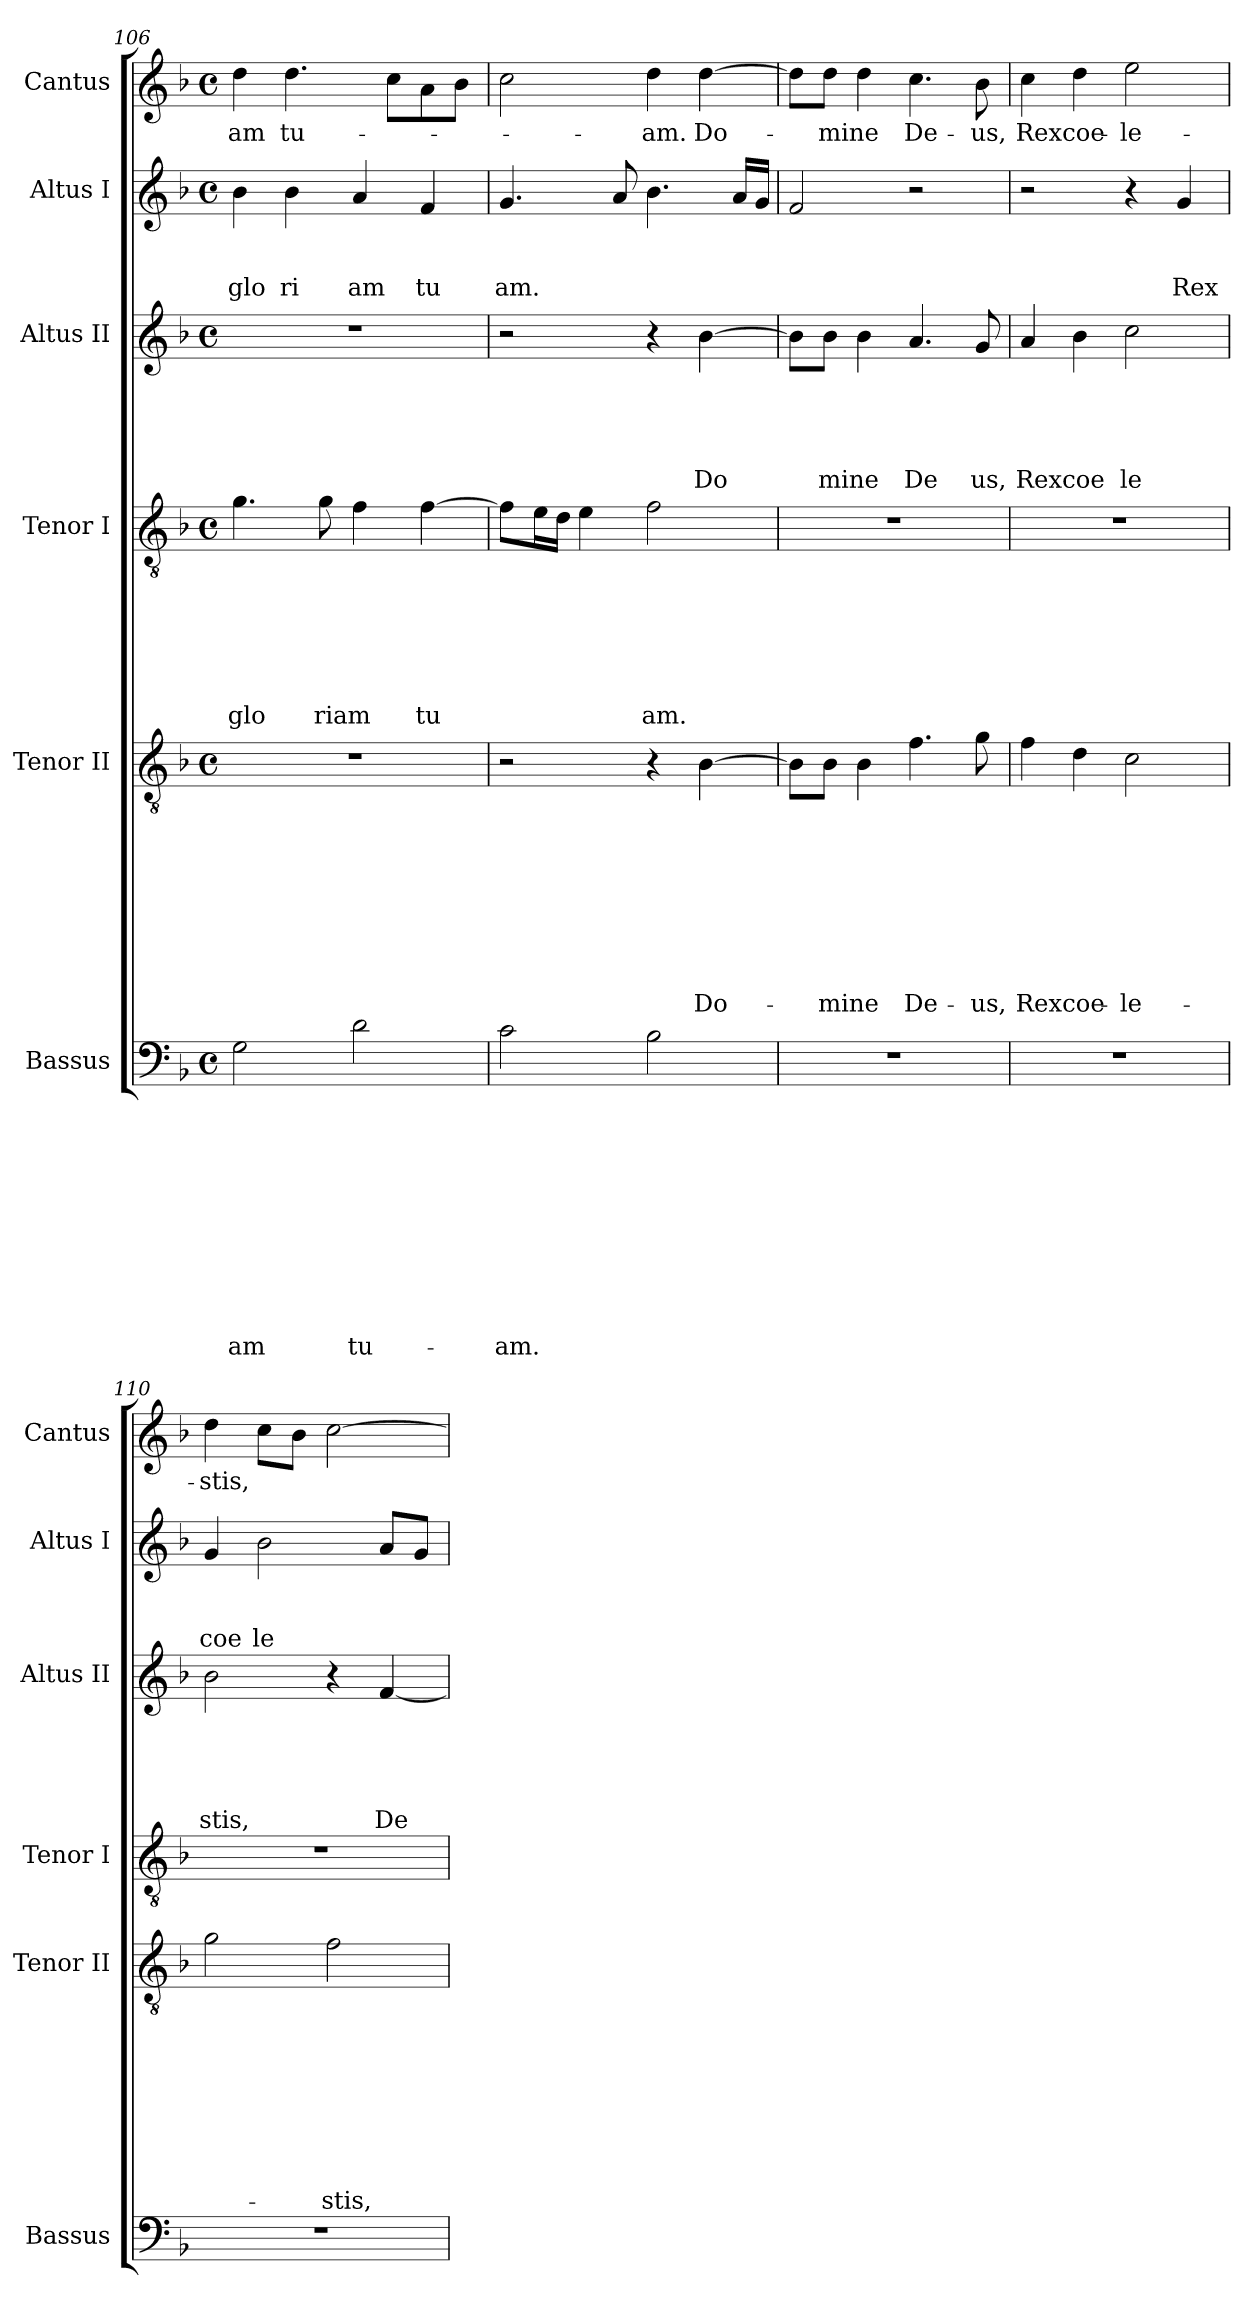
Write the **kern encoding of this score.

**kern	**text	**text	**text	**text	**text	**text	**text	**text	**text	**text	**text	**kern	**text	**text	**text	**text	**text	**text	**text	**text	**text	**kern	**text	**text	**text	**text	**text	**text	**text	**kern	**text	**text	**text	**text	**text	**kern	**text	**text	**text	**kern	**text
*part6	*part6	*part6	*part6	*part6	*part6	*part6	*part6	*part6	*part6	*part6	*part6	*part5	*part5	*part5	*part5	*part5	*part5	*part5	*part5	*part5	*part5	*part4	*part4	*part4	*part4	*part4	*part4	*part4	*part4	*part3	*part3	*part3	*part3	*part3	*part3	*part2	*part2	*part2	*part2	*part1	*part1
*staff6	*staff6	*staff6	*staff6	*staff6	*staff6	*staff6	*staff6	*staff6	*staff6	*staff6	*staff6	*staff5	*staff5	*staff5	*staff5	*staff5	*staff5	*staff5	*staff5	*staff5	*staff5	*staff4	*staff4	*staff4	*staff4	*staff4	*staff4	*staff4	*staff4	*staff3	*staff3	*staff3	*staff3	*staff3	*staff3	*staff2	*staff2	*staff2	*staff2	*staff1	*staff1
*I"Bassus	*	*	*	*	*	*	*	*	*	*	*	*I"Tenor II	*	*	*	*	*	*	*	*	*	*I"Tenor I	*	*	*	*	*	*	*	*I"Altus II	*	*	*	*	*	*I"Altus I	*	*	*	*I"Cantus	*
*I'Bassus	*	*	*	*	*	*	*	*	*	*	*	*I'Tenor II	*	*	*	*	*	*	*	*	*	*I'Tenor I	*	*	*	*	*	*	*	*I'Altus II	*	*	*	*	*	*I'Altus I	*	*	*	*I'Cantus	*
*clefF4	*	*	*	*	*	*	*	*	*	*	*	*clefGv2	*	*	*	*	*	*	*	*	*	*clefGv2	*	*	*	*	*	*	*	*clefG2	*	*	*	*	*	*clefG2	*	*	*	*clefG2	*
*k[b-]	*	*	*	*	*	*	*	*	*	*	*	*k[b-]	*	*	*	*	*	*	*	*	*	*k[b-]	*	*	*	*	*	*	*	*k[b-]	*	*	*	*	*	*k[b-]	*	*	*	*k[b-]	*
*F:	*	*	*	*	*	*	*	*	*	*	*	*F:	*	*	*	*	*	*	*	*	*	*F:	*	*	*	*	*	*	*	*F:	*	*	*	*	*	*F:	*	*	*	*F:	*
*M4/4	*	*	*	*	*	*	*	*	*	*	*	*M4/4	*	*	*	*	*	*	*	*	*	*M4/4	*	*	*	*	*	*	*	*M4/4	*	*	*	*	*	*M4/4	*	*	*	*M4/4	*
*met(c)	*	*	*	*	*	*	*	*	*	*	*	*met(c)	*	*	*	*	*	*	*	*	*	*met(c)	*	*	*	*	*	*	*	*met(c)	*	*	*	*	*	*met(c)	*	*	*	*met(c)	*
=106	=106	=106	=106	=106	=106	=106	=106	=106	=106	=106	=106	=106	=106	=106	=106	=106	=106	=106	=106	=106	=106	=106	=106	=106	=106	=106	=106	=106	=106	=106	=106	=106	=106	=106	=106	=106	=106	=106	=106	=106	=106
!	!	!	!	!	!	!	!	!	!	!	!LO:LY:b	!	!	!	!	!	!	!	!	!	!	!	!	!	!	!	!	!	!LO:LY:b	!	!	!	!	!	!	!	!	!	!LO:LY:b	!	!LO:LY:b
2G\	.	.	.	.	.	.	.	.	.	.	-am	1r	.	.	.	.	.	.	.	.	.	4.g\	.	.	.	.	.	.	glo	1r	.	.	.	.	.	4b-\	.	.	glo	4dd\	-am
!	!	!	!	!	!	!	!	!	!	!	!	!	!	!	!	!	!	!	!	!	!	!	!	!	!	!	!	!	!	!	!	!	!	!	!	!	!	!	!LO:LY:b	!	!LO:LY:b
.	.	.	.	.	.	.	.	.	.	.	.	.	.	.	.	.	.	.	.	.	.	.	.	.	.	.	.	.	.	.	.	.	.	.	.	4b-\	.	.	ri	4.dd\	tu-
!	!	!	!	!	!	!	!	!	!	!	!	!	!	!	!	!	!	!	!	!	!	!	!	!	!	!	!	!	!LO:LY:b	!	!	!	!	!	!	!	!	!	!	!	!
.	.	.	.	.	.	.	.	.	.	.	.	.	.	.	.	.	.	.	.	.	.	8g\	.	.	.	.	.	.	riam	.	.	.	.	.	.	.	.	.	.	.	.
!	!	!	!	!	!	!	!	!	!	!	!LO:LY:b	!	!	!	!	!	!	!	!	!	!	!	!	!	!	!	!	!	!	!	!	!	!	!	!	!	!	!	!LO:LY:b	!	!
2d\	.	.	.	.	.	.	.	.	.	.	tu-	.	.	.	.	.	.	.	.	.	.	4f\	.	.	.	.	.	.	.	.	.	.	.	.	.	4a/	.	.	am	.	.
.	.	.	.	.	.	.	.	.	.	.	.	.	.	.	.	.	.	.	.	.	.	.	.	.	.	.	.	.	.	.	.	.	.	.	.	.	.	.	.	8cc\L	.
!	!	!	!	!	!	!	!	!	!	!	!	!	!	!	!	!	!	!	!	!	!	!	!	!	!	!	!	!	!LO:LY:b	!	!	!	!	!	!	!	!	!	!LO:LY:b	!	!
.	.	.	.	.	.	.	.	.	.	.	.	.	.	.	.	.	.	.	.	.	.	[>4f\	.	.	.	.	.	.	tu	.	.	.	.	.	.	4f/	.	.	tu	8a\	.
.	.	.	.	.	.	.	.	.	.	.	.	.	.	.	.	.	.	.	.	.	.	.	.	.	.	.	.	.	.	.	.	.	.	.	.	.	.	.	.	8b-\J	.
=107	=107	=107	=107	=107	=107	=107	=107	=107	=107	=107	=107	=107	=107	=107	=107	=107	=107	=107	=107	=107	=107	=107	=107	=107	=107	=107	=107	=107	=107	=107	=107	=107	=107	=107	=107	=107	=107	=107	=107	=107	=107
!	!	!	!	!	!	!	!	!	!	!	!LO:LY:b	!	!	!	!	!	!	!	!	!	!	!	!	!	!	!	!	!	!	!	!	!	!	!	!	!	!	!	!LO:LY:b	!	!
2c\	.	.	.	.	.	.	.	.	.	.	-am.	2r	.	.	.	.	.	.	.	.	.	8f\L]	.	.	.	.	.	.	.	2r	.	.	.	.	.	4.g/	.	.	am.	2cc\	.
.	.	.	.	.	.	.	.	.	.	.	.	.	.	.	.	.	.	.	.	.	.	16e\L	.	.	.	.	.	.	.	.	.	.	.	.	.	.	.	.	.	.	.
.	.	.	.	.	.	.	.	.	.	.	.	.	.	.	.	.	.	.	.	.	.	16d\JJ	.	.	.	.	.	.	.	.	.	.	.	.	.	.	.	.	.	.	.
.	.	.	.	.	.	.	.	.	.	.	.	.	.	.	.	.	.	.	.	.	.	4e\	.	.	.	.	.	.	.	.	.	.	.	.	.	.	.	.	.	.	.
.	.	.	.	.	.	.	.	.	.	.	.	.	.	.	.	.	.	.	.	.	.	.	.	.	.	.	.	.	.	.	.	.	.	.	.	8a/	.	.	.	.	.
!	!	!	!	!	!	!	!	!	!	!	!	!	!	!	!	!	!	!	!	!	!	!	!	!	!	!	!	!	!LO:LY:b	!	!	!	!	!	!	!	!	!	!	!	!LO:LY:b
2B-\	.	.	.	.	.	.	.	.	.	.	.	4r	.	.	.	.	.	.	.	.	.	2f\	.	.	.	.	.	.	am.	4r	.	.	.	.	.	4.b-\	.	.	.	4dd\	-am.
!	!	!	!	!	!	!	!	!	!	!	!	!	!	!	!	!	!	!	!	!	!LO:LY:b	!	!	!	!	!	!	!	!	!	!	!	!	!	!LO:LY:b	!	!	!	!	!	!LO:LY:b
.	.	.	.	.	.	.	.	.	.	.	.	[>4B-\	.	.	.	.	.	.	.	.	Do-	.	.	.	.	.	.	.	.	[>4b-\	.	.	.	.	Do	.	.	.	.	[>4dd\	Do-
.	.	.	.	.	.	.	.	.	.	.	.	.	.	.	.	.	.	.	.	.	.	.	.	.	.	.	.	.	.	.	.	.	.	.	.	16a/LL	.	.	.	.	.
.	.	.	.	.	.	.	.	.	.	.	.	.	.	.	.	.	.	.	.	.	.	.	.	.	.	.	.	.	.	.	.	.	.	.	.	16g/JJ	.	.	.	.	.
=108	=108	=108	=108	=108	=108	=108	=108	=108	=108	=108	=108	=108	=108	=108	=108	=108	=108	=108	=108	=108	=108	=108	=108	=108	=108	=108	=108	=108	=108	=108	=108	=108	=108	=108	=108	=108	=108	=108	=108	=108	=108
1r	.	.	.	.	.	.	.	.	.	.	.	8B-\L]	.	.	.	.	.	.	.	.	.	1r	.	.	.	.	.	.	.	8b-\L]	.	.	.	.	.	2f/	.	.	.	8dd\L]	.
!	!	!	!	!	!	!	!	!	!	!	!	!	!	!	!	!	!	!	!	!	!LO:LY:b	!	!	!	!	!	!	!	!	!	!	!	!	!	!LO:LY:b	!	!	!	!	!	!LO:LY:b
.	.	.	.	.	.	.	.	.	.	.	.	8B-\J	.	.	.	.	.	.	.	.	-mine	.	.	.	.	.	.	.	.	8b-\J	.	.	.	.	mine	.	.	.	.	8dd\J	-mine
.	.	.	.	.	.	.	.	.	.	.	.	4B-\	.	.	.	.	.	.	.	.	.	.	.	.	.	.	.	.	.	4b-\	.	.	.	.	.	.	.	.	.	4dd\	.
!	!	!	!	!	!	!	!	!	!	!	!	!	!	!	!	!	!	!	!	!	!LO:LY:b	!	!	!	!	!	!	!	!	!	!	!	!	!	!LO:LY:b	!	!	!	!	!	!LO:LY:b
.	.	.	.	.	.	.	.	.	.	.	.	4.f\	.	.	.	.	.	.	.	.	De-	.	.	.	.	.	.	.	.	4.a/	.	.	.	.	De	2r	.	.	.	4.cc\	De-
!	!	!	!	!	!	!	!	!	!	!	!	!	!	!	!	!	!	!	!	!	!LO:LY:b	!	!	!	!	!	!	!	!	!	!	!	!	!	!LO:LY:b	!	!	!	!	!	!LO:LY:b
.	.	.	.	.	.	.	.	.	.	.	.	8g\	.	.	.	.	.	.	.	.	-us,	.	.	.	.	.	.	.	.	8g/	.	.	.	.	us,	.	.	.	.	8b-\	-us,
=109	=109	=109	=109	=109	=109	=109	=109	=109	=109	=109	=109	=109	=109	=109	=109	=109	=109	=109	=109	=109	=109	=109	=109	=109	=109	=109	=109	=109	=109	=109	=109	=109	=109	=109	=109	=109	=109	=109	=109	=109	=109
!	!	!	!	!	!	!	!	!	!	!	!	!	!	!	!	!	!	!	!	!	!LO:LY:b	!	!	!	!	!	!	!	!	!	!	!	!	!	!LO:LY:b	!	!	!	!	!	!LO:LY:b
1r	.	.	.	.	.	.	.	.	.	.	.	4f\	.	.	.	.	.	.	.	.	Rexcoe-	1r	.	.	.	.	.	.	.	4a/	.	.	.	.	Rexcoe	2r	.	.	.	4cc\	Rexcoe-
.	.	.	.	.	.	.	.	.	.	.	.	4d\	.	.	.	.	.	.	.	.	.	.	.	.	.	.	.	.	.	4b-\	.	.	.	.	.	.	.	.	.	4dd\	.
!	!	!	!	!	!	!	!	!	!	!	!	!	!	!	!	!	!	!	!	!	!LO:LY:b	!	!	!	!	!	!	!	!	!	!	!	!	!	!LO:LY:b	!	!	!	!	!	!LO:LY:b
.	.	.	.	.	.	.	.	.	.	.	.	2c\	.	.	.	.	.	.	.	.	-le-	.	.	.	.	.	.	.	.	2cc\	.	.	.	.	le	4r	.	.	.	2ee\	-le-
!	!	!	!	!	!	!	!	!	!	!	!	!	!	!	!	!	!	!	!	!	!	!	!	!	!	!	!	!	!	!	!	!	!	!	!	!	!	!	!LO:LY:b	!	!
.	.	.	.	.	.	.	.	.	.	.	.	.	.	.	.	.	.	.	.	.	.	.	.	.	.	.	.	.	.	.	.	.	.	.	.	4g/	.	.	Rex	.	.
=110	=110	=110	=110	=110	=110	=110	=110	=110	=110	=110	=110	=110	=110	=110	=110	=110	=110	=110	=110	=110	=110	=110	=110	=110	=110	=110	=110	=110	=110	=110	=110	=110	=110	=110	=110	=110	=110	=110	=110	=110	=110
!	!	!	!	!	!	!	!	!	!	!	!	!	!	!	!	!	!	!	!	!	!	!	!	!	!	!	!	!	!	!	!	!	!	!	!LO:LY:b	!	!	!	!LO:LY:b	!	!LO:LY:b
1r	.	.	.	.	.	.	.	.	.	.	.	2g\	.	.	.	.	.	.	.	.	.	1r	.	.	.	.	.	.	.	2b-\	.	.	.	.	stis,	4g/	.	.	coe	4dd\	-stis,
!	!	!	!	!	!	!	!	!	!	!	!	!	!	!	!	!	!	!	!	!	!	!	!	!	!	!	!	!	!	!	!	!	!	!	!	!	!	!	!LO:LY:b	!	!
.	.	.	.	.	.	.	.	.	.	.	.	.	.	.	.	.	.	.	.	.	.	.	.	.	.	.	.	.	.	.	.	.	.	.	.	2b-\	.	.	le	8cc\L	.
.	.	.	.	.	.	.	.	.	.	.	.	.	.	.	.	.	.	.	.	.	.	.	.	.	.	.	.	.	.	.	.	.	.	.	.	.	.	.	.	8b-\J	.
!	!	!	!	!	!	!	!	!	!	!	!	!	!	!	!	!	!	!	!	!	!LO:LY:b	!	!	!	!	!	!	!	!	!	!	!	!	!	!	!	!	!	!	!	!
.	.	.	.	.	.	.	.	.	.	.	.	2f\	.	.	.	.	.	.	.	.	-stis,	.	.	.	.	.	.	.	.	4r	.	.	.	.	.	.	.	.	.	[>2cc\	.
!	!	!	!	!	!	!	!	!	!	!	!	!	!	!	!	!	!	!	!	!	!	!	!	!	!	!	!	!	!	!	!	!	!	!	!LO:LY:b	!	!	!	!	!	!
.	.	.	.	.	.	.	.	.	.	.	.	.	.	.	.	.	.	.	.	.	.	.	.	.	.	.	.	.	.	[<4f/	.	.	.	.	De	8a/L	.	.	.	.	.
.	.	.	.	.	.	.	.	.	.	.	.	.	.	.	.	.	.	.	.	.	.	.	.	.	.	.	.	.	.	.	.	.	.	.	.	8g/J	.	.	.	.	.
=	=	=	=	=	=	=	=	=	=	=	=	=	=	=	=	=	=	=	=	=	=	=	=	=	=	=	=	=	=	=	=	=	=	=	=	=	=	=	=	=	=
*-	*-	*-	*-	*-	*-	*-	*-	*-	*-	*-	*-	*-	*-	*-	*-	*-	*-	*-	*-	*-	*-	*-	*-	*-	*-	*-	*-	*-	*-	*-	*-	*-	*-	*-	*-	*-	*-	*-	*-	*-	*-
